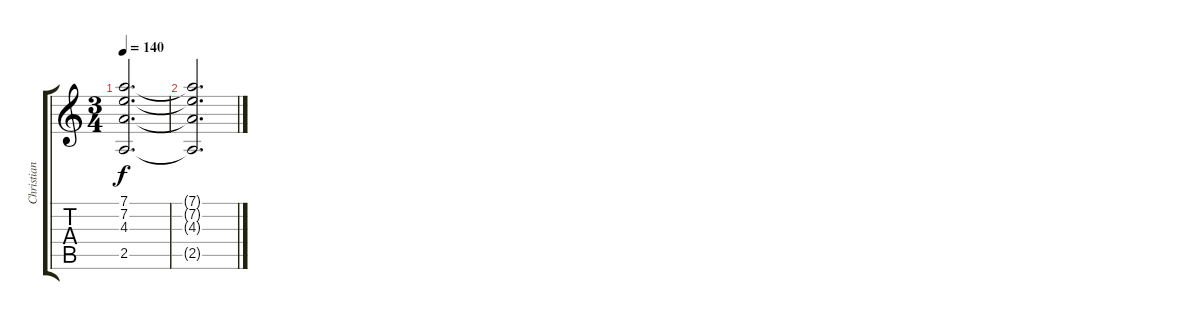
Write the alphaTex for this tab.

\track ("Christian \"Flake\" Lorenz" "Christian ") {instrument electricguitarclean}
\staff {score tabs}
\tuning (D4 A3 F3 C3 G2 C2) {hide}
\ts (3 4)
\tempo 140
\clef g2
\ks c
(7.1{t} 7.2{t} 4.3{t} 2.5{t}).2{d dy f} |
(7.1{t} 7.2{t} 4.3{t} 2.5{t}).2{d}
